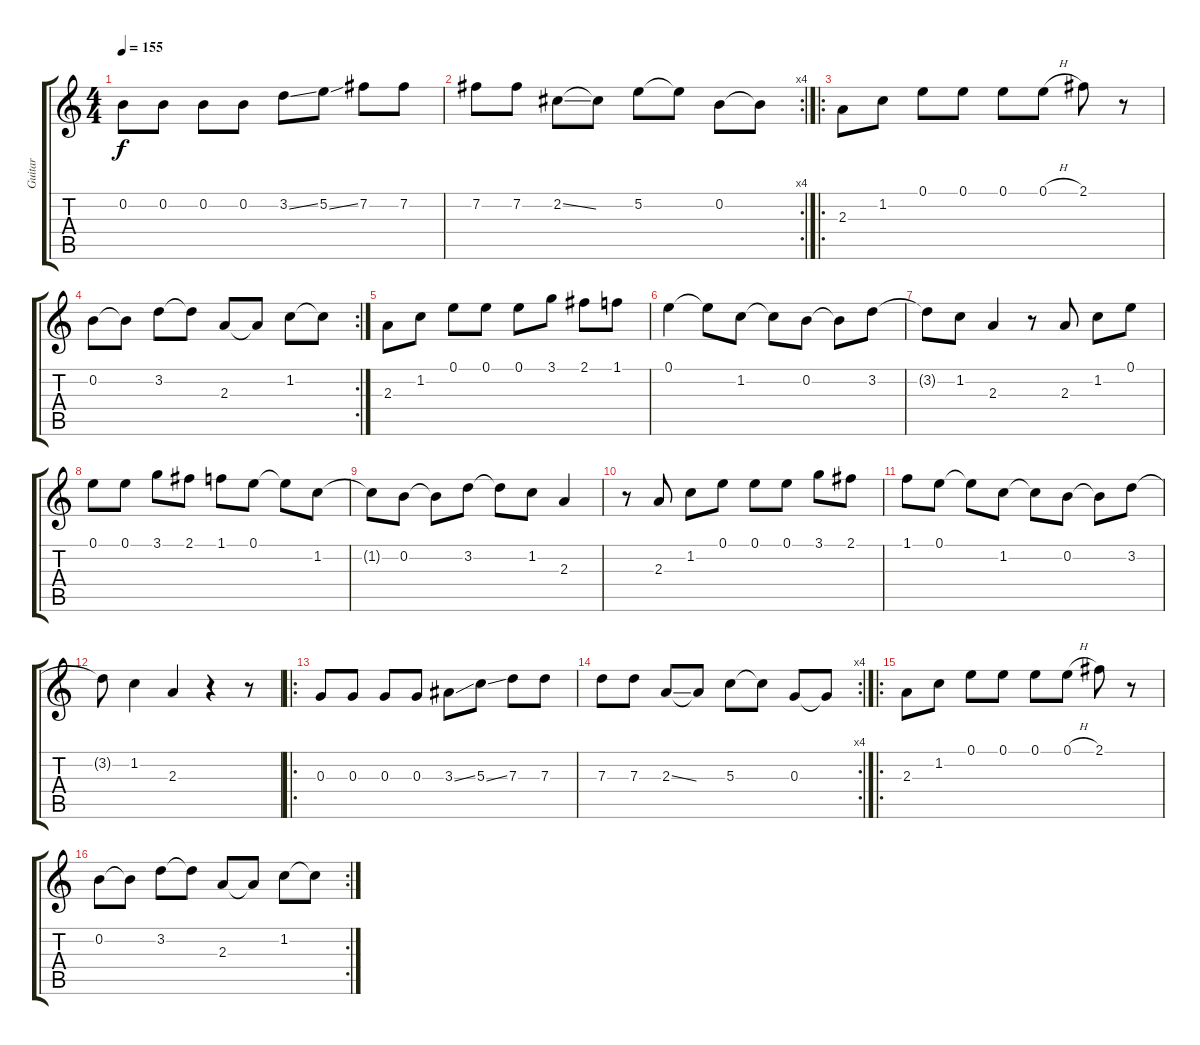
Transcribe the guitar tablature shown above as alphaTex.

\track ("Guitar" "Guitar") {instrument overdrivenguitar}
\staff {score tabs}
\tuning (E4 B3 G3 D3 A2 E2) {hide}
\ts (4 4)
\tempo 155
\clef g2
\ks c
0.2.8{dy f instrument overdrivenguitar} 0.2.8 0.2.8 0.2.8 3.2{ss}.8 5.2{ss}.8 7.2.8 7.2.8 |
\rc 4
7.2.8 7.2.8 2.2{ss}.8 2.2{t}.8 5.2.8 5.2{t}.8 0.2.8 0.2{t}.8 |
\ro
2.3.8 1.2.8 0.1.8 0.1.8 0.1.8 0.1{h}.8 2.1.8 r.8 |
\rc 2
0.2.8 0.2{t}.8 3.2.8 3.2{t}.8 2.3.8 2.3{t}.8 1.2.8 1.2{t}.8 |
2.3.8 1.2.8 0.1.8 0.1.8 0.1.8 3.1.8 2.1.8 1.1.8 |
0.1.4 0.1{t}.8 1.2.8 1.2{t}.8 0.2.8 0.2{t}.8 3.2.8 |
3.2{t}.8 1.2.8 2.3.4 r.8 2.3.8 1.2.8 0.1.8 |
0.1.8 0.1.8 3.1.8 2.1.8 1.1.8 0.1.8 0.1{t}.8 1.2.8 |
1.2{t}.8 0.2.8 0.2{t}.8 3.2.8 3.2{t}.8 1.2.8 2.3.4 |
r.8 2.3.8 1.2.8 0.1.8 0.1.8 0.1.8 3.1.8 2.1.8 |
1.1.8 0.1.8 0.1{t}.8 1.2.8 1.2{t}.8 0.2.8 0.2{t}.8 3.2.8 |
3.2{t}.8 1.2.4 2.3.4 r.4 r.8 |
\ro
0.3.8 0.3.8 0.3.8 0.3.8 3.3{ss}.8 5.3{ss}.8 7.3.8 7.3.8 |
\rc 4
7.3.8 7.3.8 2.3{ss}.8 2.3{t}.8 5.3.8 5.3{t}.8 0.3.8 0.3{t}.8 |
\ro
2.3.8 1.2.8 0.1.8 0.1.8 0.1.8 0.1{h}.8 2.1.8 r.8 |
\rc 2
0.2.8 0.2{t}.8 3.2.8 3.2{t}.8 2.3.8 2.3{t}.8 1.2.8 1.2{t}.8
